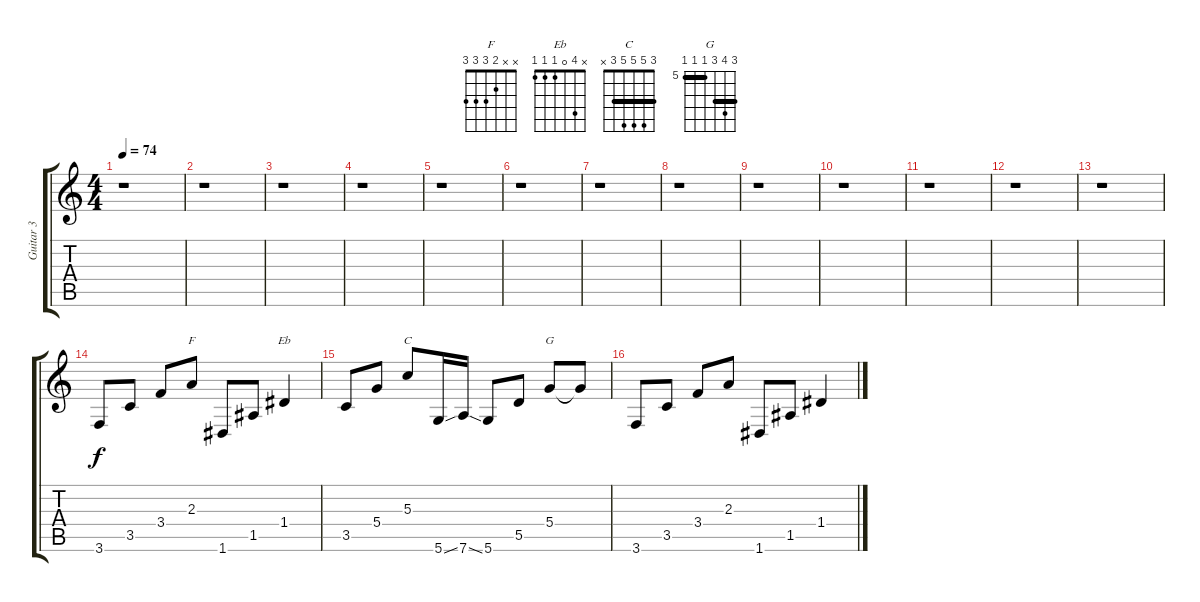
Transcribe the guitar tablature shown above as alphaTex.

\track ("Guitar 3" "Guitar 3") {instrument electricguitarclean}
\staff {score tabs}
\tuning (E4 B3 G3 D3 A2 D2) {hide}
\chord ("F" x x 2 3 3 3)
\chord ("Eb" x 4 0 1 1 1)
\chord ("C" 3 5 5 5 3 x) {barre 3}
\chord ("G" 7 8 7 5 5 5) {firstfret 5 barre (5 7)}
\ts (4 4)
\tempo 74
\clef g2
\ks c
r.1{dy f instrument electricguitarclean} |
r.1 |
r.1 |
r.1 |
r.1 |
r.1 |
r.1 |
r.1 |
r.1 |
r.1 |
r.1 |
r.1 |
r.1 |
3.6.8 3.5.8 3.4.8 2.3.8{ch "F"} 1.6.8 1.5.8 1.4.4{ch "Eb"} |
3.5.8 5.4.8 5.3.8{ch "C"} 5.6{ss}.16 7.6{ss}.16 5.6.8 5.5.8 5.4.8{ch "G"} 5.4{t}.8 |
3.6.8 3.5.8 3.4.8 2.3.8 1.6.8 1.5.8 1.4.4
